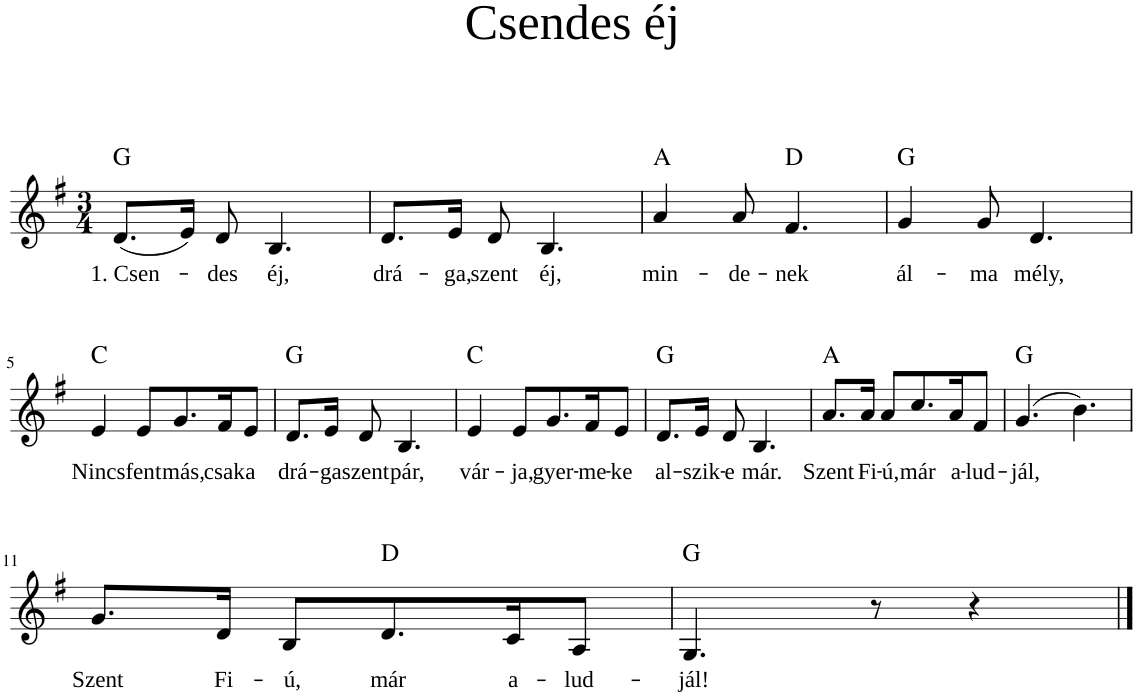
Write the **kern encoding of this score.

**kern	**text	**harte
*part1	*part1	*part1
*staff1	*staff1	*
*I"Voice	*	*
*clefG2	*	*
*k[f#]	*	*
*M3/4	*	*
=1	=1	=1
!	!LO:LY:b	!LO:H:kt=N.C.
(8.d/L	1. Csen-	N
16e/Jk)	.	.
!	!LO:LY:b	!
8d/	-des	.
!	!LO:LY:b	!
4.B/	éj,	.
=2	=2	=2
!	!LO:LY:b	!
8.d/L	drá-	.
!	!LO:LY:b	!
16e/Jk	-ga,	.
!	!LO:LY:b	!
8d/	szent	.
!	!LO:LY:b	!
4.B/	éj,	.
=3	=3	=3
!	!LO:LY:b	!LO:H:kt=N.C.
4a/	min-	N
!	!LO:LY:b	!
8a/	-de-	.
!	!LO:LY:b	!LO:H:kt=N.C.
4.f#/	-nek	N
=4	=4	=4
!	!LO:LY:b	!LO:H:kt=N.C.
4g/	ál-	N
!	!LO:LY:b	!
8g/	-ma	.
!	!LO:LY:b	!
4.d/	mély,	.
!!LO:LB:g=z
=5	=5	=5
!	!LO:LY:b	!LO:H:kt=N.C.
4e/	Nincs	N
!	!LO:LY:b	!
8e/L	fent	.
!	!LO:LY:b	!
8.g/	más,	.
!	!LO:LY:b	!
16f#/K	csak	.
!	!LO:LY:b	!
8e/J	a	.
=6	=6	=6
!	!LO:LY:b	!LO:H:kt=N.C.
8.d/L	drá-	N
!	!LO:LY:b	!
16e/Jk	-ga	.
!	!LO:LY:b	!
8d/	szent	.
!	!LO:LY:b	!
4.B/	pár,	.
=7	=7	=7
!	!LO:LY:b	!LO:H:kt=N.C.
4e/	vár-	N
!	!LO:LY:b	!
8e/L	-ja,	.
!	!LO:LY:b	!
8.g/	gyer-	.
!	!LO:LY:b	!
16f#/K	-me-	.
!	!LO:LY:b	!
8e/J	-ke	.
=8	=8	=8
!	!LO:LY:b	!LO:H:kt=N.C.
8.d/L	al-	N
!	!LO:LY:b	!
16e/Jk	-szik-	.
!	!LO:LY:b	!
8d/	-e	.
!	!LO:LY:b	!
4.B/	már.	.
=9	=9	=9
!	!LO:LY:b	!LO:H:kt=N.C.
8.a/L	Szent	N
!	!LO:LY:b	!
16a/Jk	Fi-	.
!	!LO:LY:b	!
8a/L	-ú,	.
!	!LO:LY:b	!
8.cc/	már	.
!	!LO:LY:b	!
16a/K	a-	.
!	!LO:LY:b	!
8f#/J	-lud-	.
=10	=10	=10
!	!LO:LY:b	!LO:H:kt=N.C.
(4.g/	-jál,	N
4.b\)	.	.
!!LO:LB:g=z
=11	=11	=11
!	!LO:LY:b	!
8.g/L	Szent	.
!	!LO:LY:b	!
16d/Jk	Fi-	.
!	!LO:LY:b	!
8B/L	-ú,	.
!	!LO:LY:b	!LO:H:kt=N.C.
8.d/	már	N
!	!LO:LY:b	!
16c/K	a-	.
!	!LO:LY:b	!
8A/J	-lud-	.
=12	=12	=12
!	!LO:LY:b	!LO:H:kt=N.C.
4.G/	-jál!	N
8r	.	.
4r	.	.
==	==	==
*-	*-	*-
